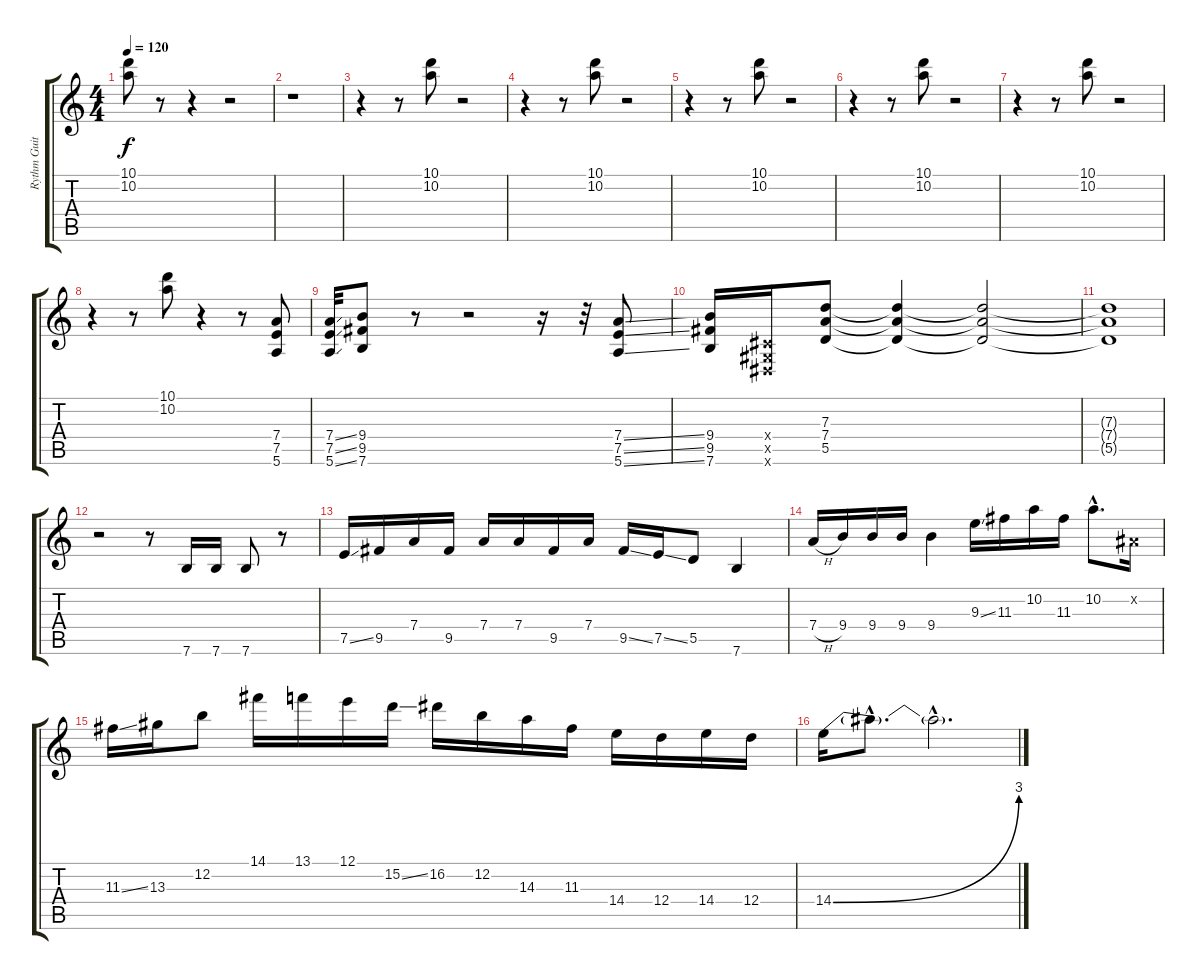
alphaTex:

\track ("Rythm Guitar" "Rythm Guit") {instrument distortionguitar}
\staff {score tabs}
\tuning (E4 B3 G3 D3 A2 E2) {hide}
\ts (4 4)
\tempo 120
\clef g2
\ks c
(10.1 10.2).8{dy f} r.8 r.4 r.2 |
r.1 |
r.4 r.8 (10.1 10.2).8 r.2 |
r.4 r.8 (10.1 10.2).8 r.2 |
r.4 r.8 (10.1 10.2).8 r.2 |
r.4 r.8 (10.1 10.2).8 r.2 |
r.4 r.8 (10.1 10.2).8 r.2 |
r.4 r.8 (10.1 10.2).8 r.4 r.8 (7.4 7.5 5.6).8 |
(7.4{ss} 7.5{ss} 5.6{ss}).32 (9.4 9.5 7.6).8 r.8 r.2 r.16 r.32 (7.4{ss} 7.5{ss} 5.6{ss}).8 |
(9.4 9.5 7.6).16 (-1.4{x} -1.5{x} -1.6{x}).16 (7.3 7.4 5.5).8 (7.3{t} 7.4{t} 5.5{t}).4 (7.3{t} 7.4{t} 5.5{t}).2 |
(7.3{t} 7.4{t} 5.5{t}).1 |
r.2 r.8 7.6.16 7.6.16 7.6.8 r.8 |
7.5{ss}.16 9.5.16 7.4.16 9.5.16 7.4.16 7.4.16 9.5.16 7.4.16 9.5{ss}.16 7.5{ss}.16 5.5.8 7.6.4 |
7.4{h}.16 9.4.16 9.4.16 9.4.16 9.4.4 9.3{ss}.16 11.3.16 10.2.16 11.3.16 10.2{hac}.8{d} -1.2{x}.16 |
11.3{ss}.16 13.3.16 12.2.8 14.1.16 13.1.16 12.1.16 15.2{ss}.16 16.2.16 12.2.16 14.3.16 11.3.16 14.4.16 12.4.16 14.4.16 12.4.16 |
14.4{be (bend 0 0 60 12)}.16 14.4{hac t}.8{d} 14.4{hac t}.2{d}
